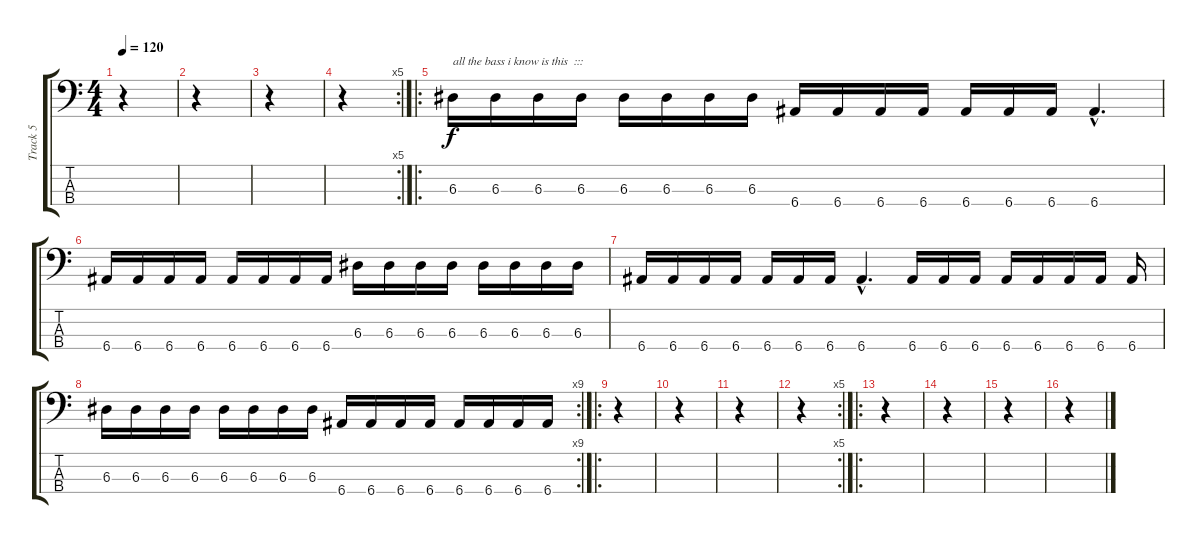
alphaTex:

\track ("Track 5" "Track 5") {instrument electricbassfinger}
\staff {score tabs}
\tuning (G2 D2 A1 E1) {hide}
\ts (4 4)
\tempo 120
\clef f4
\ks c
r.4{dy f instrument electricbassfinger} |
r.4 |
r.4 |
\rc 5
r.4 |
\ro
6.3.16{txt "all the bass i know is this  ::: "} 6.3.16 6.3.16 6.3.16 6.3.16 6.3.16 6.3.16 6.3.16 6.4.16 6.4.16 6.4.16 6.4.16 6.4.16 6.4.16 6.4.16 6.4{hac}.4{d} |
6.4.16 6.4.16 6.4.16 6.4.16 6.4.16 6.4.16 6.4.16 6.4.16 6.3.16 6.3.16 6.3.16 6.3.16 6.3.16 6.3.16 6.3.16 6.3.16 |
6.4.16 6.4.16 6.4.16 6.4.16 6.4.16 6.4.16 6.4.16 6.4{hac}.4{d} 6.4.16 6.4.16 6.4.16 6.4.16 6.4.16 6.4.16 6.4.16 6.4.16 |
\rc 9
6.3.16 6.3.16 6.3.16 6.3.16 6.3.16 6.3.16 6.3.16 6.3.16 6.4.16 6.4.16 6.4.16 6.4.16 6.4.16 6.4.16 6.4.16 6.4.16 |
\ro
r.4 |
r.4 |
r.4 |
\rc 5
r.4 |
\ro
r.4 |
r.4 |
r.4 |
r.4
